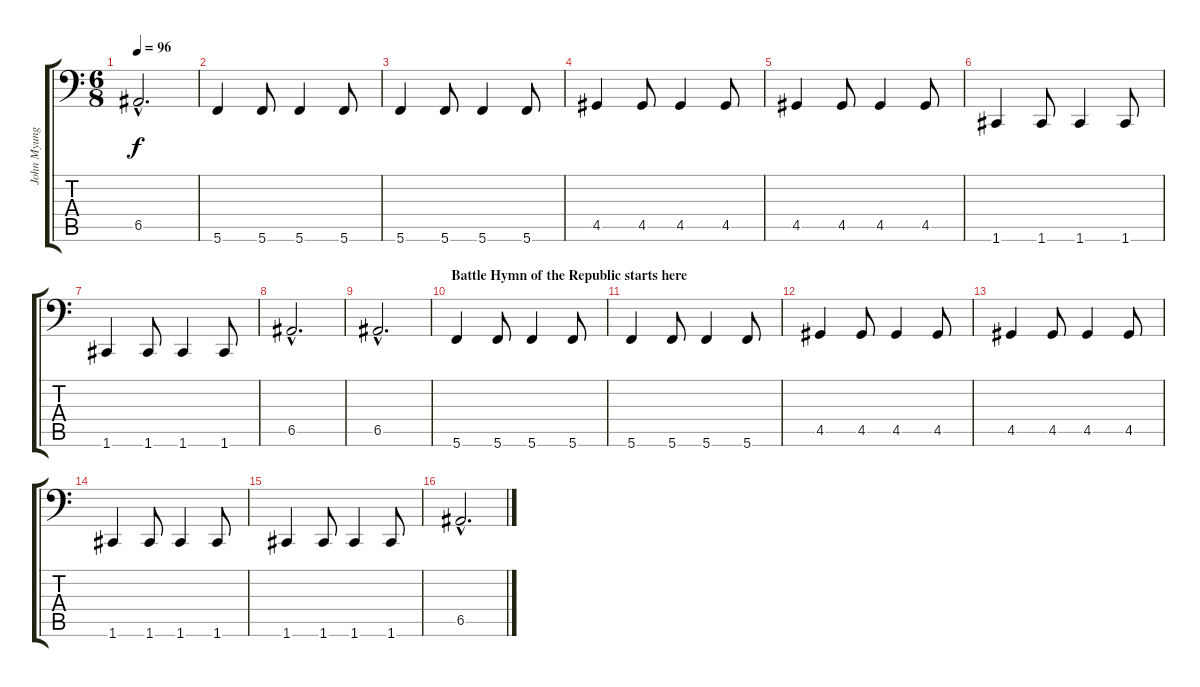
\track ("John Myung" "John Myung") {instrument electricbassfinger}
\staff {score tabs}
\tuning (C3 G2 D2 A1 E1 C1) {hide}
\ts (6 8)
\tempo 96
\clef f4
\ks c
6.5{hac}.2{d dy f} |
5.6.4 5.6.8 5.6.4 5.6.8 |
5.6.4 5.6.8 5.6.4 5.6.8 |
4.5.4 4.5.8 4.5.4 4.5.8 |
4.5.4 4.5.8 4.5.4 4.5.8 |
1.6.4 1.6.8 1.6.4 1.6.8 |
1.6.4 1.6.8 1.6.4 1.6.8 |
6.5{hac}.2{d} |
6.5{hac}.2{d} |
\section ("" "Battle Hymn of the Republic starts here")
5.6.4 5.6.8 5.6.4 5.6.8 |
5.6.4 5.6.8 5.6.4 5.6.8 |
4.5.4 4.5.8 4.5.4 4.5.8 |
4.5.4 4.5.8 4.5.4 4.5.8 |
1.6.4 1.6.8 1.6.4 1.6.8 |
1.6.4 1.6.8 1.6.4 1.6.8 |
6.5{hac}.2{d}
